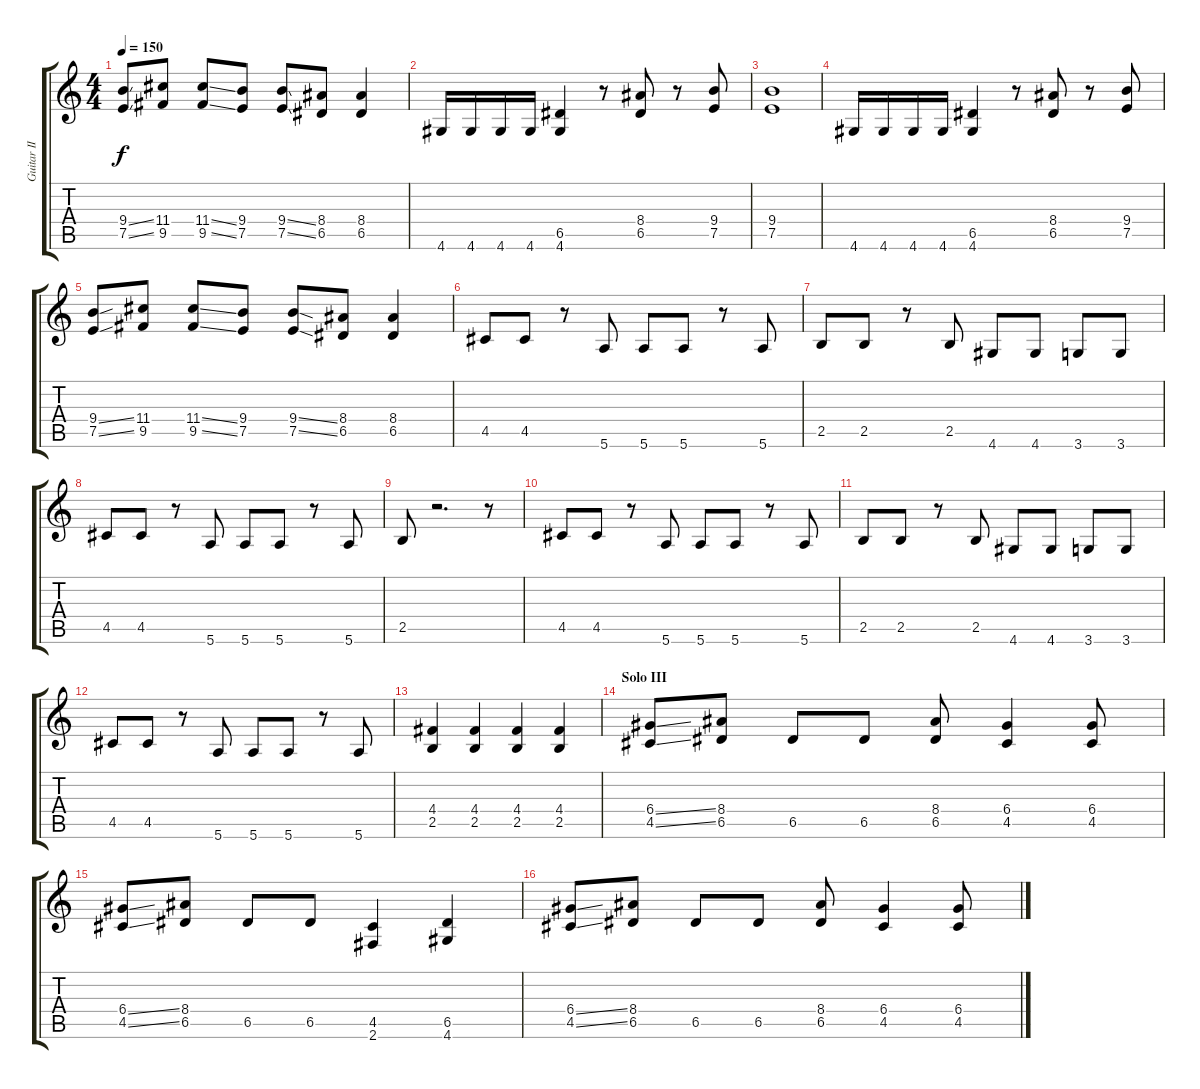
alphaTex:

\track ("Guitar II" "Guitar II") {instrument overdrivenguitar}
\staff {score tabs}
\tuning (E4 B3 G3 D3 A2 E2) {hide}
\ts (4 4)
\tempo 150
\clef g2
\ks c
(9.4{ss} 7.5{ss}).8{dy f} (11.4 9.5).8 (11.4{ss} 9.5{ss}).8 (9.4 7.5).8 (9.4{ss} 7.5{ss}).8 (8.4 6.5).8 (8.4 6.5).4 |
4.6.16 4.6.16 4.6.16 4.6.16 (6.5 4.6).4 r.8 (8.4 6.5).8 r.8 (9.4 7.5).8 |
(9.4 7.5).1 |
4.6.16 4.6.16 4.6.16 4.6.16 (6.5 4.6).4 r.8 (8.4 6.5).8 r.8 (9.4 7.5).8 |
(9.4{ss} 7.5{ss}).8 (11.4 9.5).8 (11.4{ss} 9.5{ss}).8 (9.4 7.5).8 (9.4{ss} 7.5{ss}).8 (8.4 6.5).8 (8.4 6.5).4 |
4.5.8 4.5.8 r.8 5.6.8 5.6.8 5.6.8 r.8 5.6.8 |
2.5.8 2.5.8 r.8 2.5.8 4.6.8 4.6.8 3.6.8 3.6.8 |
4.5.8 4.5.8 r.8 5.6.8 5.6.8 5.6.8 r.8 5.6.8 |
2.5.8 r.2{d} r.8 |
4.5.8 4.5.8 r.8 5.6.8 5.6.8 5.6.8 r.8 5.6.8 |
2.5.8 2.5.8 r.8 2.5.8 4.6.8 4.6.8 3.6.8 3.6.8 |
4.5.8 4.5.8 r.8 5.6.8 5.6.8 5.6.8 r.8 5.6.8 |
(4.4 2.5).4 (4.4 2.5).4 (4.4 2.5).4 (4.4 2.5).4 |
\section ("" "Solo III")
(6.4{ss} 4.5{ss}).8 (8.4 6.5).8 6.5.8 6.5.8 (8.4 6.5).8 (6.4 4.5).4 (6.4 4.5).8 |
(6.4{ss} 4.5{ss}).8 (8.4 6.5).8 6.5.8 6.5.8 (4.5 2.6).4 (6.5 4.6).4 |
(6.4{ss} 4.5{ss}).8 (8.4 6.5).8 6.5.8 6.5.8 (8.4 6.5).8 (6.4 4.5).4 (6.4 4.5).8
